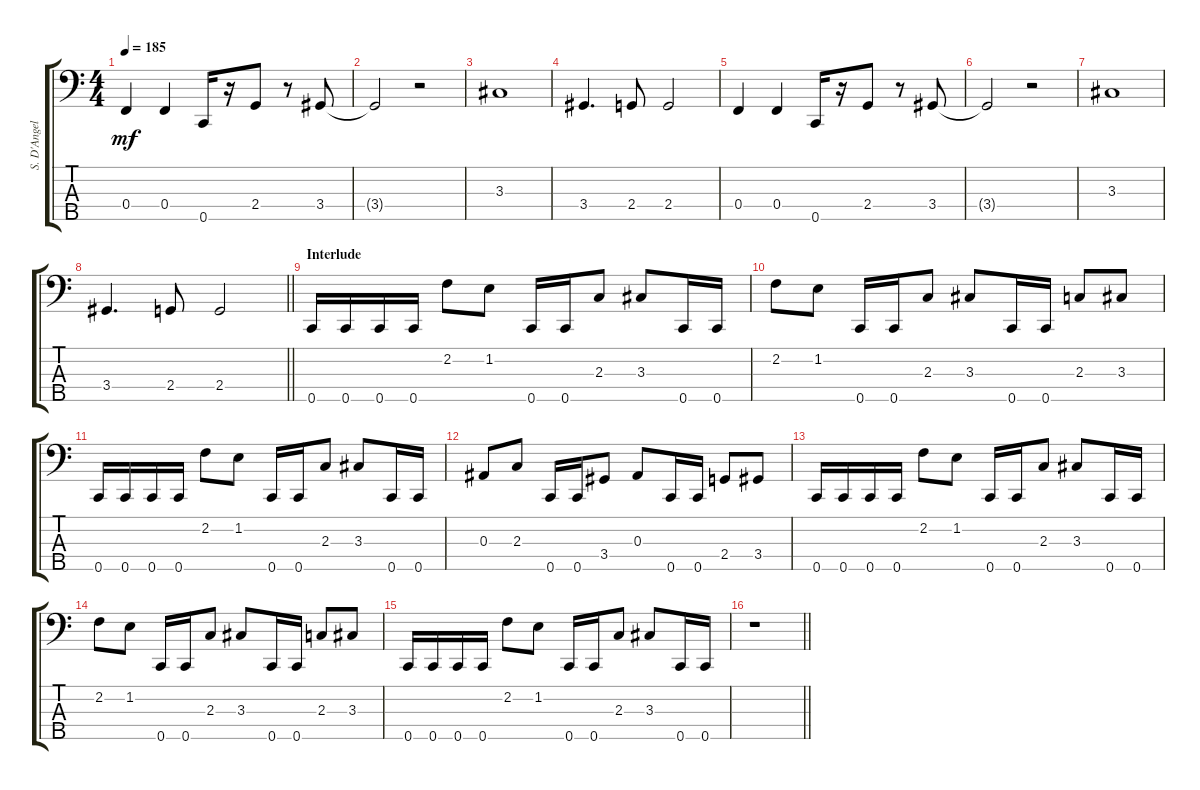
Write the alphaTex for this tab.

\track ("S. D'Angelo" "S. D'Angel") {instrument electricbasspick}
\staff {score tabs}
\tuning (Ab2 Eb2 Bb1 F1 C1) {hide}
\ts (4 4)
\tempo 185
\clef f4
\ks c
0.4.4{dy mf} 0.4.4 0.5.16 r.16 2.4.8 r.8 3.4.8 |
3.4{t}.2 r.2 |
3.3.1 |
3.4.4{d} 2.4.8 2.4.2 |
0.4.4 0.4.4 0.5.16 r.16 2.4.8 r.8 3.4.8 |
3.4{t}.2 r.2 |
3.3.1 |
\barLineRight lightlight
3.4.4{d} 2.4.8 2.4.2 |
\section ("" "Interlude")
0.5.16 0.5.16 0.5.16 0.5.16 2.2.8 1.2.8 0.5.16 0.5.16 2.3.8 3.3.8 0.5.16 0.5.16 |
2.2.8 1.2.8 0.5.16 0.5.16 2.3.8 3.3.8 0.5.16 0.5.16 2.3.8 3.3.8 |
0.5.16 0.5.16 0.5.16 0.5.16 2.2.8 1.2.8 0.5.16 0.5.16 2.3.8 3.3.8 0.5.16 0.5.16 |
0.3.8 2.3.8 0.5.16 0.5.16 3.4.8 0.3.8 0.5.16 0.5.16 2.4.8 3.4.8 |
0.5.16 0.5.16 0.5.16 0.5.16 2.2.8 1.2.8 0.5.16 0.5.16 2.3.8 3.3.8 0.5.16 0.5.16 |
2.2.8 1.2.8 0.5.16 0.5.16 2.3.8 3.3.8 0.5.16 0.5.16 2.3.8 3.3.8 |
0.5.16 0.5.16 0.5.16 0.5.16 2.2.8 1.2.8 0.5.16 0.5.16 2.3.8 3.3.8 0.5.16 0.5.16 |
\barLineRight lightlight
r.1
